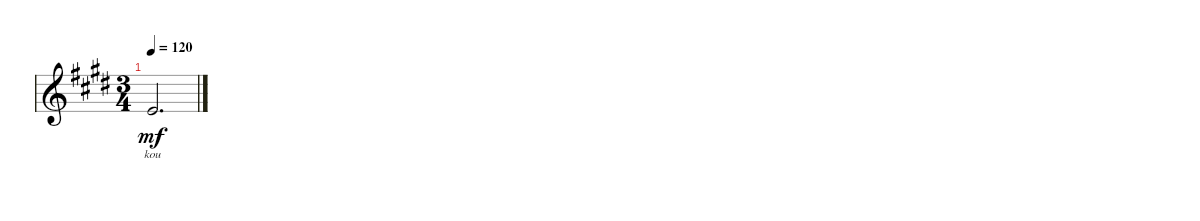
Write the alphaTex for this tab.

\defaultSystemsLayout 4
\bracketExtendMode groupsimilarinstruments
\singleTrackTrackNamePolicy hidden
\multiTrackTrackNamePolicy allsystems
\otherSystemsTrackNameOrientation horizontal
\track ("Voice2" "Voice2") {mute instrument acousticguitarsteel}
\staff {score}
\tuning (E4 B3 G3 D3 A2 E2)
\ts (3 4)
\tempo 120
\clef g2
\scale
0.333333
\ks e
2.4.2{d lyrics (0 "kou") lyrics (1 "") lyrics (2 "") lyrics (3 "") lyrics (4 "") dy mf}
